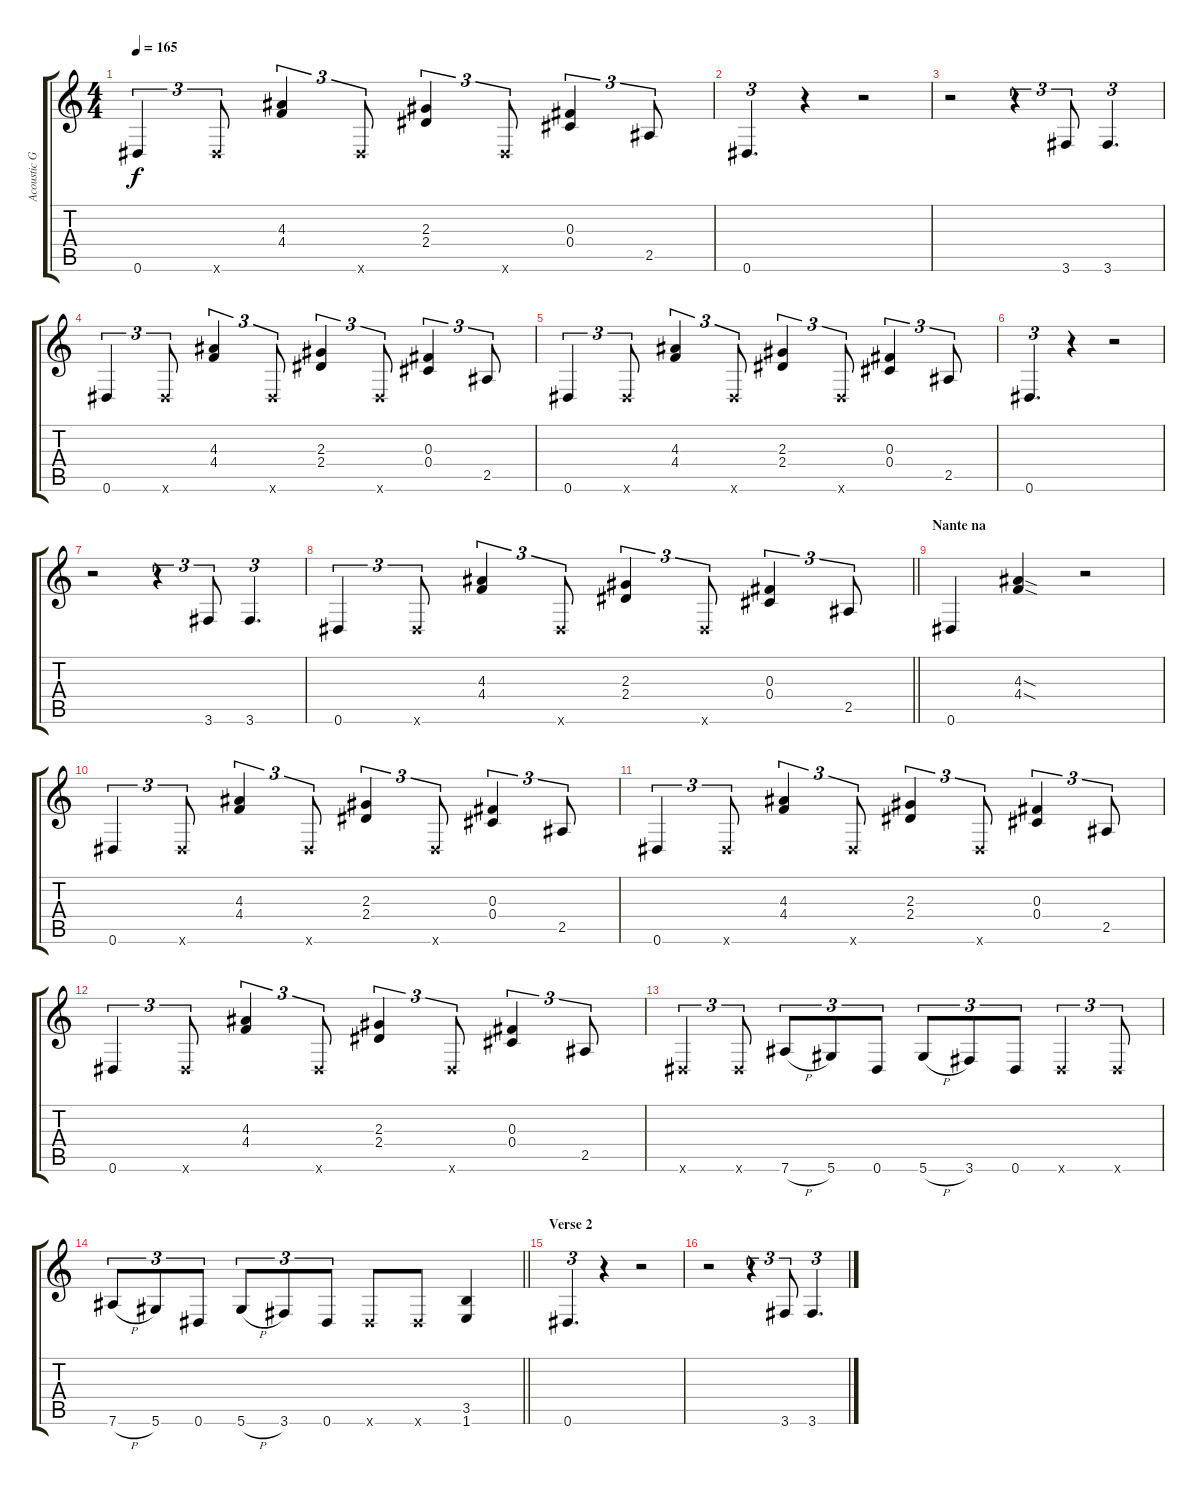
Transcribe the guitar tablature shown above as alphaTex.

\track ("Acoustic Guitar 1" "Acoustic G") {instrument acousticguitarsteel}
\staff {score tabs}
\tuning (Eb4 Bb3 Gb3 Db3 Ab2 Eb2) {hide}
\ts (4 4)
\tempo 165
\clef g2
\ks c
0.6.4{tu (3 2) dy f} 0.6{x}.8{tu (3 2)} (4.3 4.4).4{tu (3 2)} 0.6{x}.8{tu (3 2)} (2.3 2.4).4{tu (3 2)} 0.6{x}.8{tu (3 2)} (0.3 0.4).4{tu (3 2)} 2.5.8{tu (3 2)} |
0.6.4{d tu (3 2)} r.4 r.2 |
r.2 r.4{tu (3 2)} 3.6.8{tu (3 2)} 3.6.4{d tu (3 2)} |
0.6.4{tu (3 2)} 0.6{x}.8{tu (3 2)} (4.3 4.4).4{tu (3 2)} 0.6{x}.8{tu (3 2)} (2.3 2.4).4{tu (3 2)} 0.6{x}.8{tu (3 2)} (0.3 0.4).4{tu (3 2)} 2.5.8{tu (3 2)} |
0.6.4{tu (3 2)} 0.6{x}.8{tu (3 2)} (4.3 4.4).4{tu (3 2)} 0.6{x}.8{tu (3 2)} (2.3 2.4).4{tu (3 2)} 0.6{x}.8{tu (3 2)} (0.3 0.4).4{tu (3 2)} 2.5.8{tu (3 2)} |
0.6.4{d tu (3 2)} r.4 r.2 |
r.2 r.4{tu (3 2)} 3.6.8{tu (3 2)} 3.6.4{d tu (3 2)} |
\barLineRight lightlight
0.6.4{tu (3 2)} 0.6{x}.8{tu (3 2)} (4.3 4.4).4{tu (3 2)} 0.6{x}.8{tu (3 2)} (2.3 2.4).4{tu (3 2)} 0.6{x}.8{tu (3 2)} (0.3 0.4).4{tu (3 2)} 2.5.8{tu (3 2)} |
\section ("" "Nante na")
0.6.4 (4.3{sod} 4.4{sod}).4 r.2 |
0.6.4{tu (3 2)} 0.6{x}.8{tu (3 2)} (4.3 4.4).4{tu (3 2)} 0.6{x}.8{tu (3 2)} (2.3 2.4).4{tu (3 2)} 0.6{x}.8{tu (3 2)} (0.3 0.4).4{tu (3 2)} 2.5.8{tu (3 2)} |
0.6.4{tu (3 2)} 0.6{x}.8{tu (3 2)} (4.3 4.4).4{tu (3 2)} 0.6{x}.8{tu (3 2)} (2.3 2.4).4{tu (3 2)} 0.6{x}.8{tu (3 2)} (0.3 0.4).4{tu (3 2)} 2.5.8{tu (3 2)} |
0.6.4{tu (3 2)} 0.6{x}.8{tu (3 2)} (4.3 4.4).4{tu (3 2)} 0.6{x}.8{tu (3 2)} (2.3 2.4).4{tu (3 2)} 0.6{x}.8{tu (3 2)} (0.3 0.4).4{tu (3 2)} 2.5.8{tu (3 2)} |
0.6{x}.4{tu (3 2)} 0.6{x}.8{tu (3 2)} 7.6{h}.8{tu (3 2)} 5.6.8{tu (3 2)} 0.6.8{tu (3 2)} 5.6{h}.8{tu (3 2)} 3.6.8{tu (3 2)} 0.6.8{tu (3 2)} 0.6{x}.4{tu (3 2)} 0.6{x}.8{tu (3 2)} |
\barLineRight lightlight
7.6{h}.8{tu (3 2)} 5.6.8{tu (3 2)} 0.6.8{tu (3 2)} 5.6{h}.8{tu (3 2)} 3.6.8{tu (3 2)} 0.6.8{tu (3 2)} 0.6{x}.8 0.6{x}.8 (3.5 1.6).4 |
\section ("" "Verse 2")
0.6.4{d tu (3 2)} r.4 r.2 |
r.2 r.4{tu (3 2)} 3.6.8{tu (3 2)} 3.6.4{d tu (3 2)}
